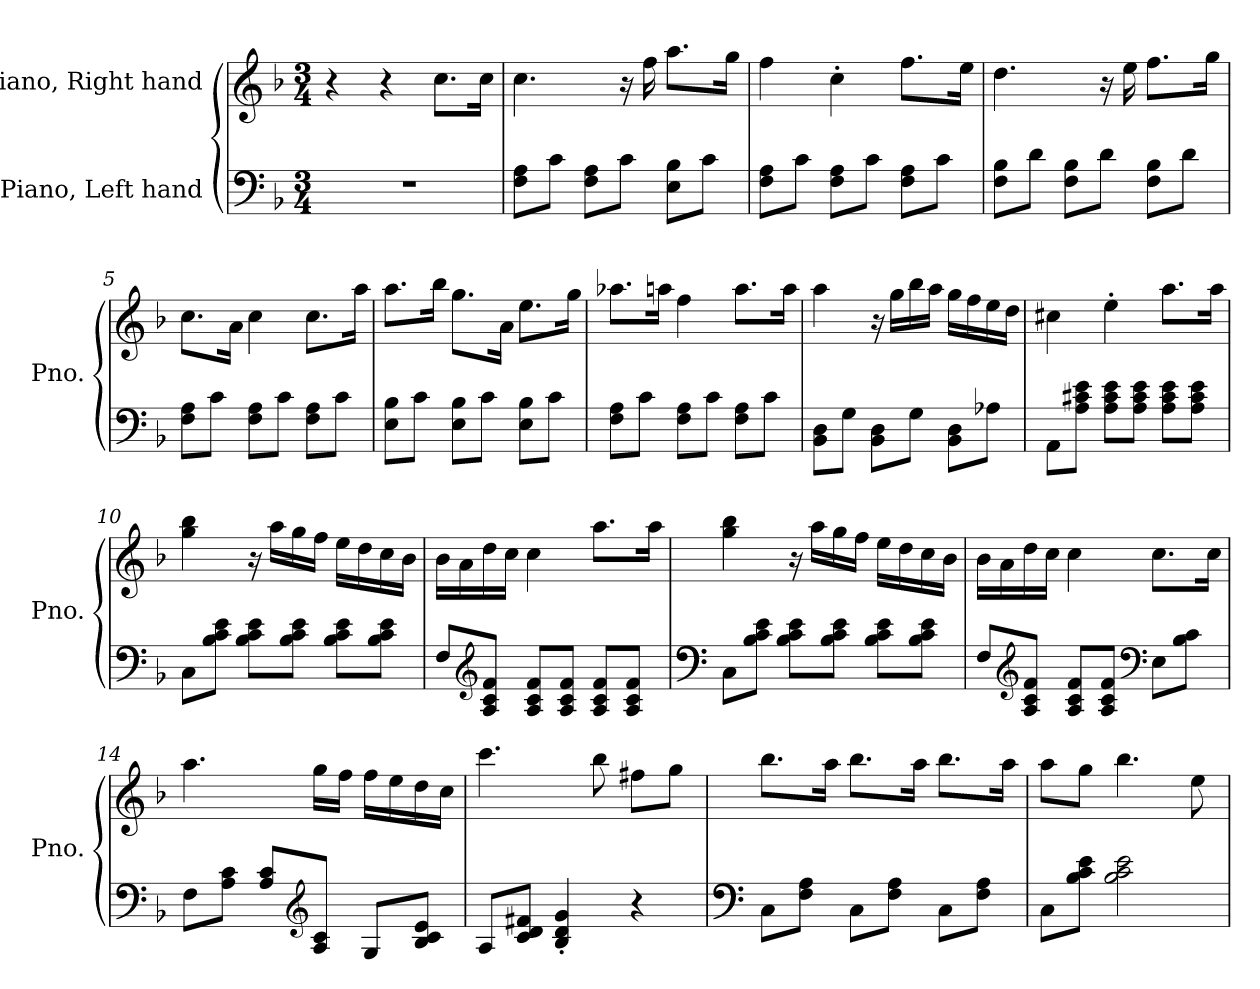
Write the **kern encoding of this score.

**kern	**kern
*part2	*part1
*staff2	*staff1
*I"Piano, Left hand	*I"Piano, Right hand
*I'Pno.	*I'Pno.
*clefF4	*clefG2
*k[b-]	*k[b-]
*M3/4	*M3/4
*MM100	*MM100
=1	=1
2.r	4r
.	4r
.	8.cc\L
.	16cc\Jk
=2	=2
8F\ 8A\L	4.cc\
8c\J	.
8F\ 8A\L	.
8c\J	16r
.	16ff\
8E\ 8B-\L	8.aa\L
8c\J	.
.	16gg\Jk
=3	=3
8F\ 8A\L	4ff\
8c\J	.
8F\ 8A\L	4cc'\
8c\J	.
8F\ 8A\L	8.ff\L
8c\J	.
.	16ee\Jk
=4	=4
8F\ 8B-\L	4.dd\
8d\J	.
8F\ 8B-\L	.
8d\J	16r
.	16ee\
8F\ 8B-\L	8.ff\L
8d\J	.
.	16gg\Jk
=5	=5
8F\ 8A\L	8.cc\L
8c\J	.
.	16a\Jk
8F\ 8A\L	4cc\
8c\J	.
8F\ 8A\L	8.cc\L
8c\J	.
.	16aa\Jk
!!LO:LB:g=z
=6	=6
8E\ 8B-\L	8.aa\L
8c\J	.
.	16bb-\Jk
8E\ 8B-\L	8.gg\L
8c\J	.
.	16a\Jk
8E\ 8B-\L	8.ee\L
8c\J	.
.	16gg\Jk
=7	=7
8F\ 8A\L	8.aa-X\L
8c\J	.
.	16aan\Jk
8F\ 8A\L	4ff\
8c\J	.
8F\ 8A\L	8.aa\L
8c\J	.
.	16aa\Jk
=8	=8
8BB-\ 8D\L	4aa\
8G\J	.
8BB-\ 8D\L	16r
.	16gg\LL
8G\J	16bb-\
.	16aa\JJ
8BB-\ 8D\L	16gg\LL
.	16ff\
8A-X\J	16ee\
.	16dd\JJ
=9	=9
8AA\L	4cc#X\
8A\ 8c#X\ 8e\J	.
8A\ 8c#\ 8e\L	4ee'\
8A\ 8c#\ 8e\J	.
8A\ 8c#\ 8e\L	8.aa\L
8A\ 8c#\ 8e\J	.
.	16aa\Jk
!!LO:LB:g=z
=10	=10
8C\L	4gg\ 4bb-\
8B-\ 8c\ 8e\J	.
8B-\ 8c\ 8e\L	16r
.	16aa\LL
8B-\ 8c\ 8e\J	16gg\
.	16ff\JJ
8B-\ 8c\ 8e\L	16ee\LL
.	16dd\
8B-\ 8c\ 8e\J	16cc\
.	16b-\JJ
=11	=11
8F/L	16b-\LL
.	16a\
*clefG2	*
8A/ 8c/ 8f/J	16dd\
.	16cc\JJ
8A/ 8c/ 8f/L	4cc\
8A/ 8c/ 8f/J	.
8A/ 8c/ 8f/L	8.aa\L
8A/ 8c/ 8f/J	.
.	16aa\Jk
=12	=12
*clefF4	*
8C\L	4gg\ 4bb-\
8B-\ 8c\ 8e\J	.
8B-\ 8c\ 8e\L	16r
.	16aa\LL
8B-\ 8c\ 8e\J	16gg\
.	16ff\JJ
8B-\ 8c\ 8e\L	16ee\LL
.	16dd\
8B-\ 8c\ 8e\J	16cc\
.	16b-\JJ
!!LO:LB:g=z
=13	=13
8F/L	16b-\LL
.	16a\
*clefG2	*
8A/ 8c/ 8f/J	16dd\
.	16cc\JJ
8A/ 8c/ 8f/L	4cc\
8A/ 8c/ 8f/J	.
*clefF4	*
8E\L	8.cc\L
8B-\ 8c\J	.
.	16cc\Jk
=14	=14
8F\L	4.aa\
8A\ 8c\J	.
8A/ 8c/L	.
*clefG2	*
8A/ 8c/J	16gg\LL
.	16ff\JJ
8G/L	16ff\LL
.	16ee\
8B-/ 8c/ 8e/J	16dd\
.	16cc\JJ
=15	=15
8A/L	4.ccc\
8c/ 8d/ 8f#X/J	.
4B-/' 4d/' 4g/'	.
.	8bb-\
4r	8ff#X\L
.	8gg\J
=16	=16
*clefF4	*
8C\L	8.bb-\L
8F\ 8A\J	.
.	16aa\Jk
8C\L	8.bb-\L
8F\ 8A\J	.
.	16aa\Jk
8C\L	8.bb-\L
8F\ 8A\J	.
.	16aa\Jk
!!LO:LB:g=z
=17	=17
8C\L	8aa\L
8B-\ 8c\ 8e\J	8gg\J
2B-\ 2c\ 2e\	4.bb-\
.	8ee\
=	=
*-	*-
